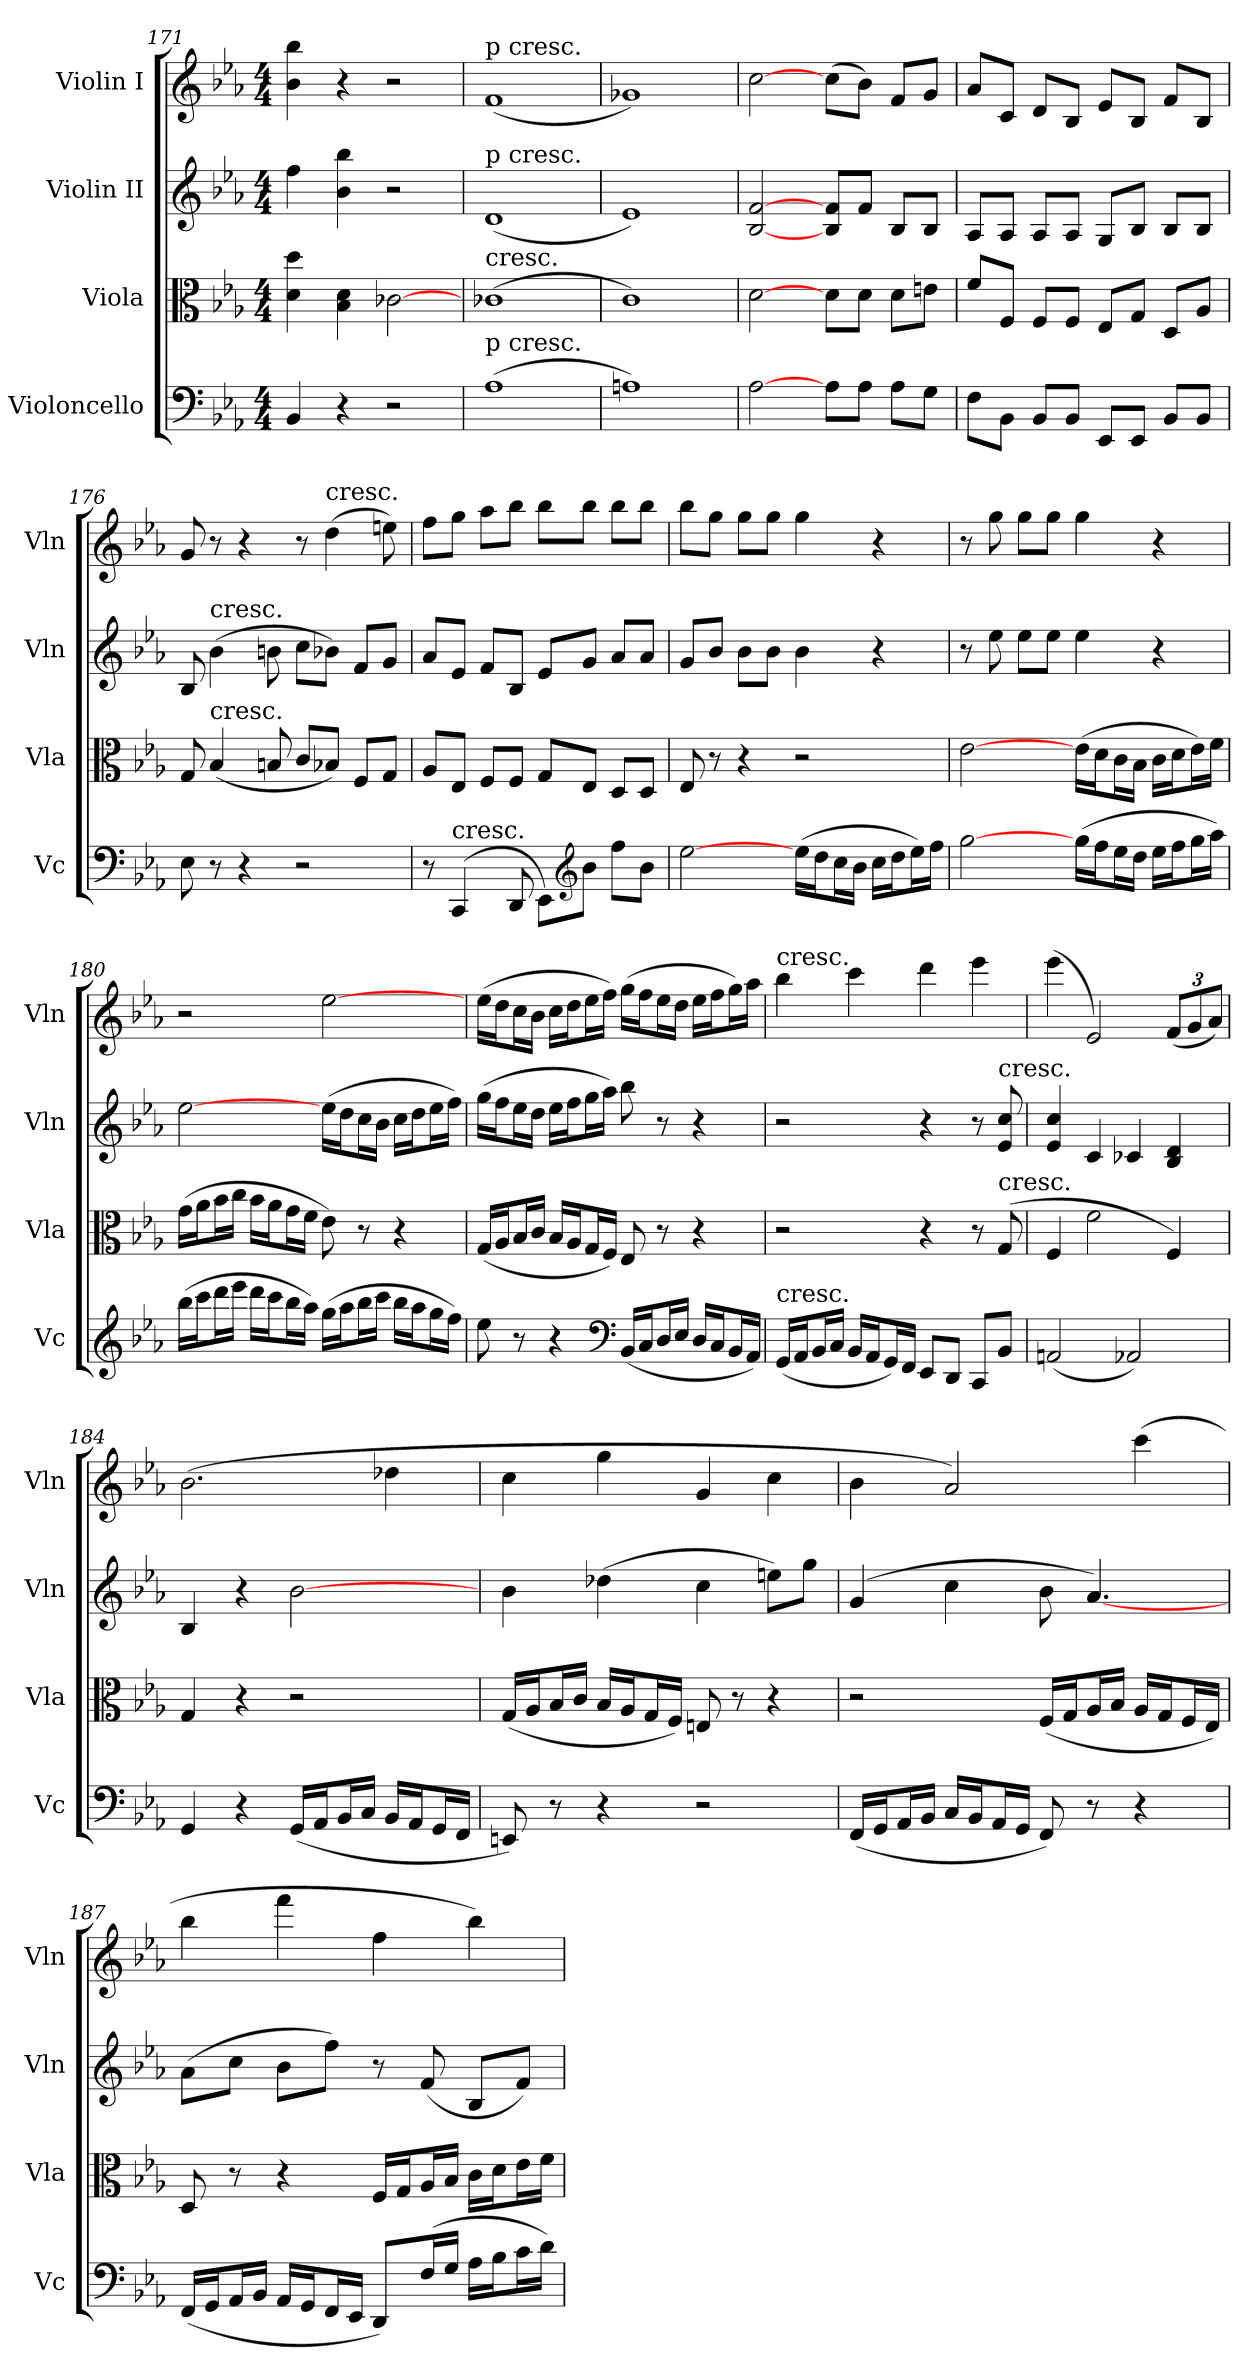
**kern	**kern	**kern	**kern
*part4	*part3	*part2	*part1
*staff4	*staff3	*staff2	*staff1
*I"Violoncello	*I"Viola	*I"Violin II	*I"Violin I
*I'Vc	*I'Vla	*I'Vln	*I'Vln
*clefF4	*clefC3	*clefG2	*clefG2
*k[b-e-a-]	*k[b-e-a-]	*k[b-e-a-]	*k[b-e-a-]
*E-:	*E-:	*E-:	*E-:
*M4/4	*M4/4	*M4/4	*M4/4
=171	=171	=171	=171
4BB-	4d 4dd	4ff	4b- 4bb-
4r	4B- 4d	4b- 4bb-	4r
2r	[2c-X	2r	2r
=172	=172	=172	=172
!	!	!	!LO:TX:a:t=p cresc.
!	!	!LO:TX:a:t=p cresc.	!
!	!LO:TX:a:t=cresc.	!	!
!LO:TX:a:t=p cresc.	!	!	!
(1A-	(1c-X	(1d	(1f
=173	=173	=173	=173
1An)	1c)	1e-)	1g-X)
=174	=174	=174	=174
[2A-	[2d	[2B- [2f	[2cc
8A-\L	8d\L	8B-/ 8f/L	(8cc\L
8A-\J	8d\J	8f/J	8b-\J)
8A-\L	8d\L	8B-/L	8f/L
8G\J	8en\J	8B-/J	8g/J
=175	=175	=175	=175
8F\L	8f/L	8A-/L	8a-/L
8BB-\J	8F/J	8A-/J	8c/J
8BB-/L	8F/L	8A-/L	8d/L
8BB-/J	8F/J	8A-/J	8B-/J
8EE-/L	8E-/L	8G/L	8e-/L
8EE-/J	8G/J	8B-/J	8B-/J
8BB-/L	8D/L	8B-/L	8f/L
8BB-/J	8A-/J	8B-/J	8B-/J
=176	=176	=176	=176
8E-	8G	8B-	8g
!	!	!LO:TX:a:t=cresc.	!
!	!LO:TX:a:t=cresc.	!	!
8r	(4B-	(4b-	8r
4r	.	.	4r
.	8Bn	8bn	.
2r	8c/L	8cc\L	8r
!	!	!	!LO:TX:a:t=cresc.
.	8B-X/J)	8b-X\J)	(4dd
.	8F/L	8f/L	.
.	8G/J	8g/J	8een)
=177	=177	=177	=177
8r	8A-/L	8a-/L	8ff\L
!LO:TX:a:t=cresc.	!	!	!
(4CC	8E-/J	8e-/J	8gg\J
.	8F/L	8f/L	8aa-\L
8DD	8F/J	8B-/J	8bb-\J
8EE-\L)	8G/L	8e-/L	8bb-\L
*clefG2	*	*	*
8b-\J	8E-/J	8g/J	8bb-\J
8ff\L	8D/L	8a-/L	8bb-\L
8b-\J	8D/J	8a-/J	8bb-\J
=178	=178	=178	=178
[2ee-	8E-	8g/L	8bb-\L
.	8r	8b-/J	8gg\J
.	4r	8b-\L	8gg\L
.	.	8b-\J	8gg\J
(16ee-\LL	2r	4b-	4gg
16dd\J	.	.	.
16cc\L	.	.	.
16b-\JJ	.	.	.
16cc\LL	.	4r	4r
16dd\J	.	.	.
16ee-\L)	.	.	.
16ff\JJ	.	.	.
=179	=179	=179	=179
[2gg	[2e-	8r	8r
.	.	8ee-	8gg
.	.	8ee-\L	8gg\L
.	.	8ee-\J	8gg\J
(16gg\LL	(16e-\LL	4ee-	4gg
16ff\J	16d\J	.	.
16ee-\L	16c\L	.	.
16dd\JJ	16B-\JJ	.	.
16ee-\LL	16c\LL	4r	4r
16ff\J	16d\J	.	.
16gg\L	16e-\L)	.	.
16aa-\JJ)	16f\JJ	.	.
=180	=180	=180	=180
(16bb-\LL	(16g\LL	[2ee-	2r
16ccc\J	16a-\J	.	.
16ddd\L	16b-\L	.	.
16eee-\JJ	16cc\JJ	.	.
16ddd\LL	16b-\LL	.	.
16ccc\J	16a-\J	.	.
16bb-\L	16g\L	.	.
16aa-\JJ)	16f\JJ	.	.
(16gg\LL	8e-)	(16ee-\LL	[2ee-
16aa-\J	.	16dd\J	.
16bb-\L	8r	16cc\L	.
16ccc\JJ	.	16b-\JJ	.
16bb-\LL	4r	16cc\LL	.
16aa-\J	.	16dd\J	.
16gg\L	.	16ee-\L	.
16ff\JJ)	.	16ff\JJ)	.
=181	=181	=181	=181
8ee-	(16G/LL	(16gg\LL	(16ee-\LL
.	16A-/J	16ff\J	16dd\J
8r	16B-/L	16ee-\L	16cc\L
.	16c/JJ	16dd\JJ	16b-\JJ
4r	16B-/LL	16ee-\LL	16cc\LL
.	16A-/J	16ff\J	16dd\J
.	16G/L	16gg\L	16ee-\L
.	16F/JJ)	16aa-\JJ)	16ff\JJ)
*clefF4	*	*	*
(16BB-/LL	8E-	8bb-	(16gg\LL
16C/J	.	.	16ff\J
16D/L	8r	8r	16ee-\L
16E-/JJ	.	.	16dd\JJ
16D/LL	4r	4r	16ee-\LL
16C/J	.	.	16ff\J
16BB-/L	.	.	16gg\L)
16AA-/JJ)	.	.	16aa-\JJ
=182	=182	=182	=182
!	!	!	!LO:TX:a:t=cresc.
!LO:TX:a:t=cresc.	!	!	!
(16GG/LL	2r	2r	4bb-
16AA-/J	.	.	.
16BB-/L	.	.	.
16C/JJ	.	.	.
16BB-/LL	.	.	4ccc
16AA-/J	.	.	.
16GG/L)	.	.	.
16FF/JJ	.	.	.
8EE-/L	4r	4r	4ddd
8DD/J	.	.	.
8CC/L	8r	8r	4eee-
!	!	!LO:TX:a:t=cresc.	!
!	!LO:TX:a:t=cresc.	!	!
8BB-/J	(8G	8e- 8cc	.
=183	=183	=183	=183
(2AAn	4F	4e- 4cc	(4eee-
.	2f	4c	2e-)
2AA-X)	.	4c-X	.
.	4F)	4B- 4d	(12f/L
.	.	.	12g/
.	.	.	12a-/J)
=184	=184	=184	=184
4GG	4G	4B-	(2.b-
4r	4r	4r	.
(16GG/LL	2r	[2b-	.
16AA-/J	.	.	.
16BB-/L	.	.	.
16C/JJ	.	.	.
16BB-/LL	.	.	4dd-X
16AA-/J	.	.	.
16GG/L	.	.	.
16FF/JJ	.	.	.
=185	=185	=185	=185
8EEn)	(16G/LL	4b-	4cc
.	16A-/J	.	.
8r	16B-/L	.	.
.	16c/JJ	.	.
4r	16B-/LL	(4dd-X	4gg
.	16A-/J	.	.
.	16G/L	.	.
.	16F/JJ)	.	.
2r	8En	4cc	4g
.	8r	.	.
.	4r	8een\L)	4cc
.	.	8gg\J	.
=186	=186	=186	=186
(16FF/LL	2r	(4g	4b-
16GG/J	.	.	.
16AA-/L	.	.	.
16BB-/JJ	.	.	.
16C/LL	.	4cc	2a-)
16BB-/J	.	.	.
16AA-/L	.	.	.
16GG/JJ	.	.	.
8FF)	(16F/LL	8b-	.
.	16G/J	.	.
8r	16A-/L	[4.a-)	.
.	16B-/JJ	.	.
4r	16A-/LL	.	(4ccc
.	16G/J	.	.
.	16F/L	.	.
.	16E-/JJ)	.	.
=187	=187	=187	=187
(16FF/LL	8D	(8a-\L	4bb-
16GG/J	.	.	.
16AA-/L	8r	8cc\J	.
16BB-/JJ	.	.	.
16AA-/LL	4r	8b-\L	4fff
16GG/J	.	.	.
16FF/L	.	8ff\J)	.
16EE-/JJ	.	.	.
8DD/L)	16F/LL	8r	4ff
.	16G/J	.	.
(16F/L	16A-/L	(8f	.
16G/JJ	16B-/JJ	.	.
16A-\LL	16c\LL	8B-/L	4bb-)
16B-\J	16d\J	.	.
16c\L	16e-\L	8f/J)	.
16d\JJ)	16f\JJ	.	.
=	=	=	=
*-	*-	*-	*-
